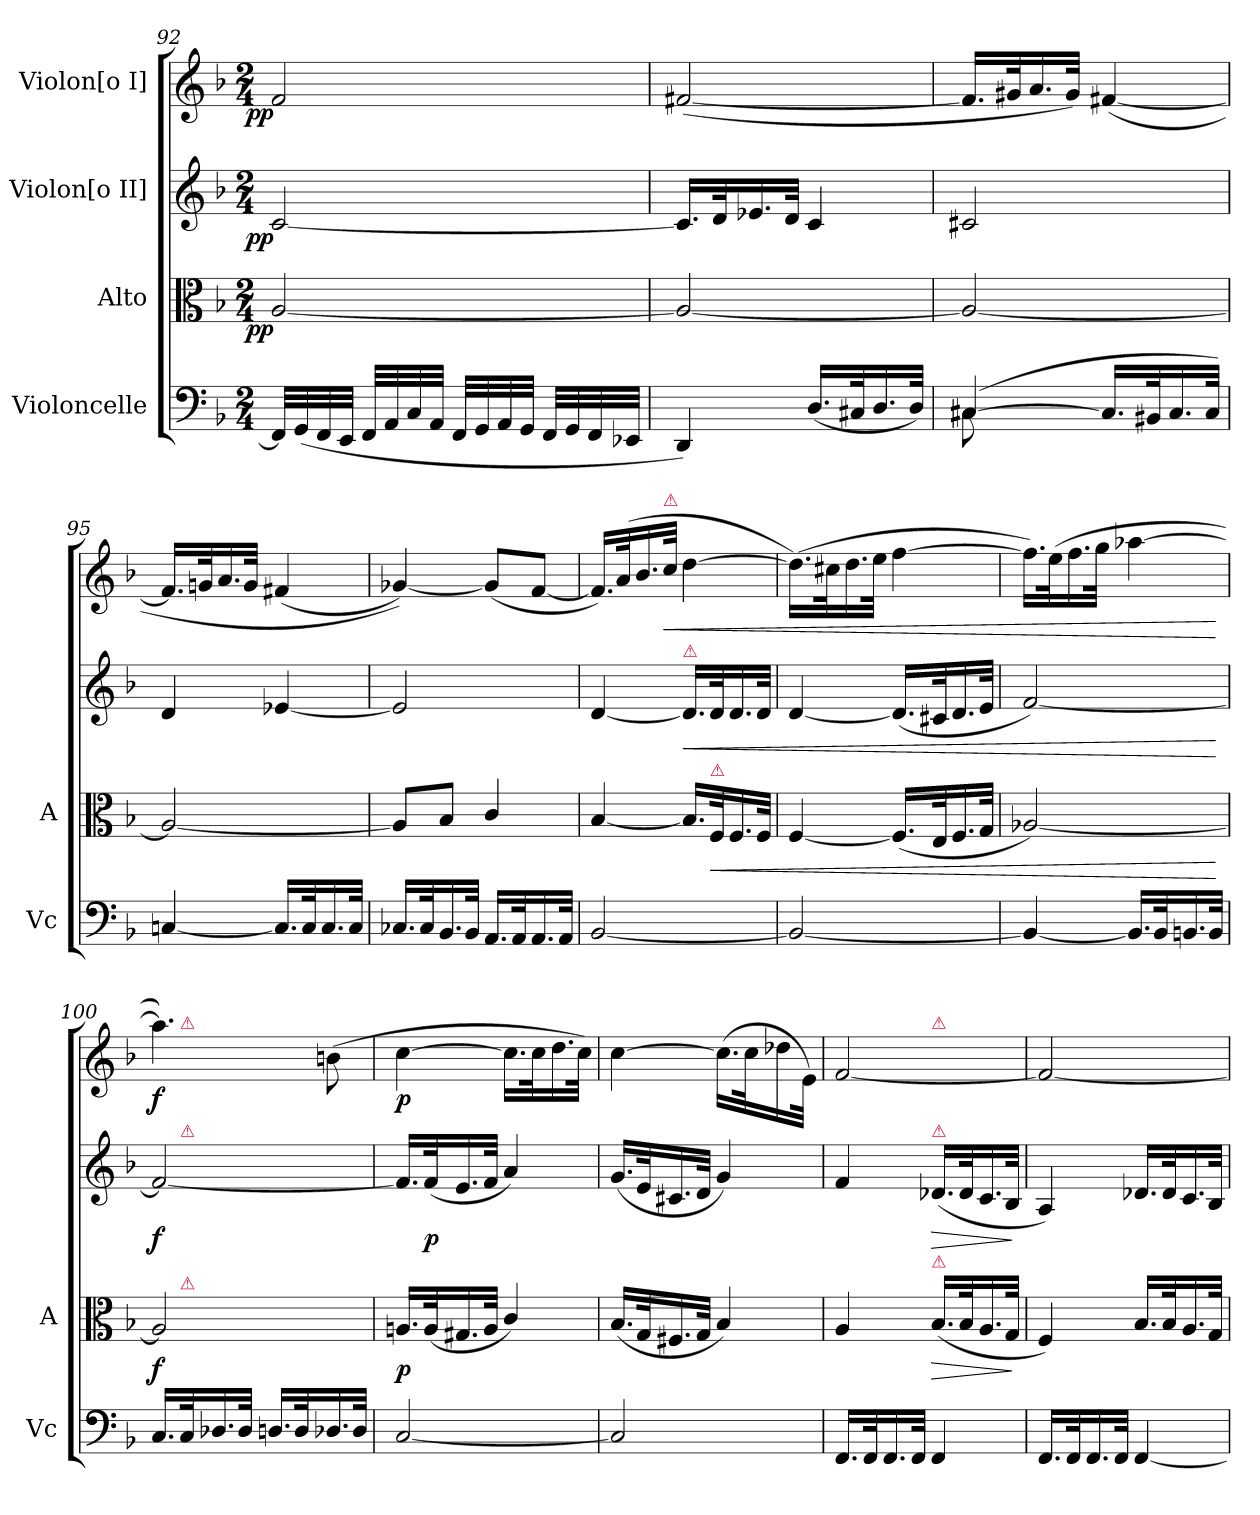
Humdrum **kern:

**kern	**kern	**dynam	**kern	**dynam	**kern	**dynam
*part4	*part3	*part3	*part2	*part2	*part1	*part1
*staff4	*staff3	*staff3	*staff2	*staff2	*staff1	*staff1
*I"Violoncelle	*I"Alto	*	*I"Violon[o II]	*	*I"Violon[o I]	*
*I'Vc	*I'A	*	*	*	*	*
*clefF4	*clefC3	*	*clefG2	*	*clefG2	*
*k[b-]	*k[b-]	*	*k[b-]	*	*k[b-]	*
*M2/4	*M2/4	*	*M2/4	*	*M2/4	*
=92	=92	=92	=92	=92	=92	=92
!	!	!LO:DY:rj	!	!LO:DY:rj	!	!LO:DY:rj
32FF/LLL]	[2A/	pp	[2c/	pp	2f/	pp
(32GG/	.	.	.	.	.	.
32FF/	.	.	.	.	.	.
32EE/JJJ	.	.	.	.	.	.
32FF/LLL	.	.	.	.	.	.
32AA/	.	.	.	.	.	.
32C/	.	.	.	.	.	.
32AA/JJJ	.	.	.	.	.	.
32FF/LLL	.	.	.	.	.	.
32GG/	.	.	.	.	.	.
32AA/	.	.	.	.	.	.
32GG/JJJ	.	.	.	.	.	.
32FF/LLL	.	.	.	.	.	.
32GG/	.	.	.	.	.	.
32FF/	.	.	.	.	.	.
32EE-X/JJJ	.	.	.	.	.	.
=93	=93	=93	=93	=93	=93	=93
4DD/)	2A/_	.	16.c/LL]	.	([2f#X/	.
.	.	.	32d/K	.	.	.
.	.	.	16.e-X/	.	.	.
.	.	.	32d/JJk	.	.	.
(16.D/LL	.	.	4c/	.	.	.
32C#X/K	.	.	.	.	.	.
16.D/	.	.	.	.	.	.
32D/JJk)	.	.	.	.	.	.
=94	=94	=94	=94	=94	=94	=94
*^	*	*	*	*	*	*
(<[4C#X/	8C#X\	2A/_	.	2c#X/	.	16.f#/LL]	.
.	.	.	.	.	.	32g#X/K	.
.	8ryy	.	.	.	.	16.a/	.
.	.	.	.	.	.	32g#/JJk)	.
16.C#/LL]	4ryy	.	.	.	.	([4f#X/	.
32BB#X/K	.	.	.	.	.	.	.
16.C#/	.	.	.	.	.	.	.
32C#/JJk)	.	.	.	.	.	.	.
*v	*v	*	*	*	*	*	*
=95	=95	=95	=95	=95	=95	=95
[4Cn/	2A/_	.	4d/	.	16.f#/LL]	.
.	.	.	.	.	32gn/K	.
.	.	.	.	.	16.a/	.
.	.	.	.	.	32g/JJk	.
16.C/LL]	.	.	[4e-X/	.	(4f#X/	.
32C/K	.	.	.	.	.	.
16.C/	.	.	.	.	.	.
32C/JJk	.	.	.	.	.	.
=96	=96	=96	=96	=96	=96	=96
16.C-X/LL	8A/L]	.	2e-/]	.	[4g-X/))	.
32C-/K	.	.	.	.	.	.
16.BB-/	8B-/J	.	.	.	.	.
32BB-/JJk	.	.	.	.	.	.
16.AA/LL	4c/	.	.	.	(8g-/L]	.
32AA/K	.	.	.	.	.	.
16.AA/	.	.	.	.	[8f/J	.
32AA/JJk	.	.	.	.	.	.
=97	=97	=97	=97	=97	=97	=97
[2BB-/	[4B-/	.	[4d/	.	16.f/LL])	.
.	.	.	.	.	(32a/K	.
.	.	.	.	.	16.b-/	.
!	!	!	!	!	!LO:TX:a:color=crimson:t=⚠	!
!	!	!	!	!	!	!LO:HP:b
.	.	.	.	.	32cc/JJk	<
!	!	!	!LO:TX:a:color=crimson:t=⚠	!	!	!
!	!	!	!	!LO:HP:b	!	!
.	16.B-/LL]	.	16.d/LL]	<	[4dd\	.
!	!LO:TX:a:color=crimson:t=⚠	!	!	!	!	!
!	!	!LO:HP:b	!	!	!	!
.	32F/K	<	32d/K	.	.	.
.	16.F/	.	16.d/	.	.	.
.	32F/JJk	.	32d/JJk	.	.	.
=98	=98	=98	=98	=98	=98	=98
2BB-/_	[4F/	.	[4d/	.	(16.dd\LL])	.
.	.	.	.	.	32cc#X\K	.
.	.	.	.	.	16.dd\	.
.	.	.	.	.	32ee\JJk	.
.	(16.F/LL]	.	(16.d/LL]	.	[4ff\	.
.	32E/K	.	32c#X/K	.	.	.
.	16.F/	.	16.d/	.	.	.
.	32G/JJk	.	32e/JJk	.	.	.
=99	=99	=99	=99	=99	=99	=99
4BB-/_	[2A-X/)	.	[2f/)	.	16.ff\LL])	.
.	.	.	.	.	(32ee\K	.
.	.	.	.	.	16.ff\	.
.	.	.	.	.	32gg\JJk	.
16.BB-/LL]	.	.	.	.	[4aa-X\	.
32BB-/K	.	.	.	.	.	.
16.BBn/	.	.	.	.	.	.
32BB/JJk	.	.	.	.	.	.
.	.	[	.	[	.	[
=100	=100	=100	=100	=100	=100	=100
*	*^	*	*^	*	*^	*
16.C/LL	2A-/]	16.ryy	f	2f/_	16.ryy	f	4.aa-\])	16.ryy	f
!	!	!	!	!	!	!	!	!LO:TX:a:color=crimson:t=⚠	!
!	!	!	!	!	!LO:TX:a:color=crimson:t=⚠	!	!	!	!
!	!	!LO:TX:a:color=crimson:t=⚠	!	!	!	!	!	!	!
32C/K	.	4ryy	.	.	4ryy	.	.	4ryy	.
16.D-X/	.	.	.	.	.	.	.	.	.
32D-/JJk	.	.	.	.	.	.	.	.	.
16.Dn/LL	.	.	.	.	.	.	.	.	.
32D/K	.	8ryy	.	.	8ryy	.	.	8ryy	.
16.D-X/	.	.	.	.	.	.	(8bn\	.	.
32D-/JJk	.	32ryy	.	.	32ryy	.	.	32ryy	.
*	*v	*v	*	*	*	*	*v	*v	*
*	*	*	*v	*v	*	*	*
=101	=101	=101	=101	=101	=101	=101
[2C/	16.An/LL	p	16.f/LL]	.	[4cc\	p
.	(32A/K	.	(32f/K	p	.	.
.	16.G#X/	.	16.e/	.	.	.
.	32A/JJk	.	32f/JJk	.	.	.
.	4c/)	.	4a/)	.	16.cc\LL]	.
.	.	.	.	.	32cc\K	.
.	.	.	.	.	16.dd\	.
.	.	.	.	.	32cc\JJk)	.
=102	=102	=102	=102	=102	=102	=102
2C/]	(16.B-/LL	.	(16.g/LL	.	[4cc\	.
.	32G/K	.	32e/K	.	.	.
.	16.F#X/	.	16.c#X/	.	.	.
.	32G/JJk	.	32d/JJk	.	.	.
.	4B-/)	.	4g/)	.	(16.cc\LL]	.
.	.	.	.	.	32cc\K	.
!	!	!	!	!	!LO:N:vis=16	!
.	.	.	.	.	16.dd-X\	.
.	.	.	.	.	32e\JJk)	.
=103	=103	=103	=103	=103	=103	=103
*	*	*	*	*	*^	*
16.FF/LL	4A/	.	4f/	.	[2f/	4ryy	.
32FF/K	.	.	.	.	.	.	.
16.FF/	.	.	.	.	.	.	.
32FF/JJk	.	.	.	.	.	.	.
!	!	!	!	!	!	!LO:TX:a:color=crimson:t=⚠	!
!	!	!	!LO:TX:a:color=crimson:t=⚠	!	!	!	!
!	!LO:TX:a:color=crimson:t=⚠	!	!	!	!	!	!
!	!	!LO:HP:b	!	!LO:HP:b	!	!	!
4FF/	(16.B-/LL	>	(16.d-X/LL	>	.	4ryy	.
.	32B-/K	.	32d-/K	.	.	.	.
.	16.A/	.	16.c/	.	.	.	.
.	32G/JJk	.	32B-/JJk	.	.	.	.
.	.	]	.	]	.	.	.
*	*	*	*	*	*v	*v	*
=104	=104	=104	=104	=104	=104	=104
16.FF/LL	4F/)	.	4A/)	.	2f/_	.
32FF/K	.	.	.	.	.	.
16.FF/	.	.	.	.	.	.
32FF/JJk	.	.	.	.	.	.
[4FF/	16.B-/LL	.	16.d-X/LL	.	.	.
.	32B-/K	.	32d-/K	.	.	.
.	16.A/	.	16.c/	.	.	.
.	32G/JJk	.	32B-/JJk	.	.	.
=	=	=	=	=	=	=
*-	*-	*-	*-	*-	*-	*-
